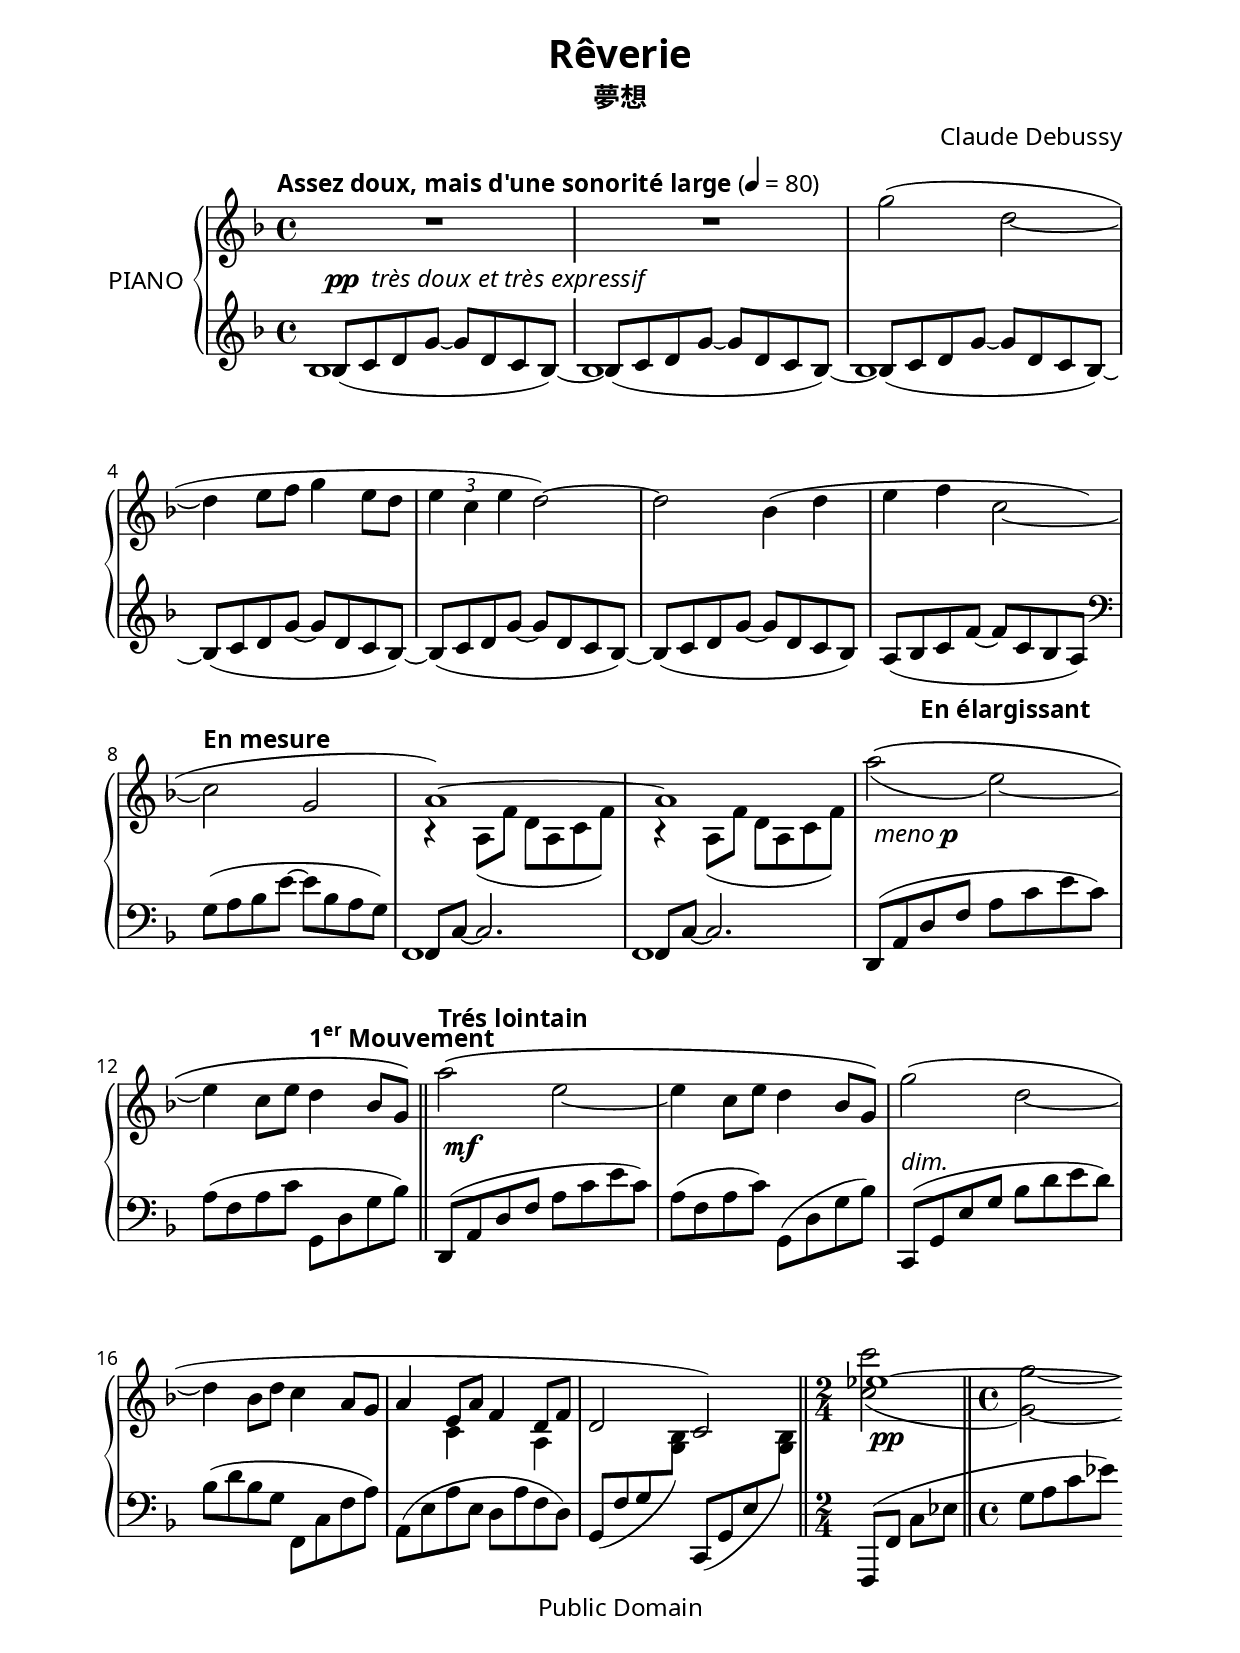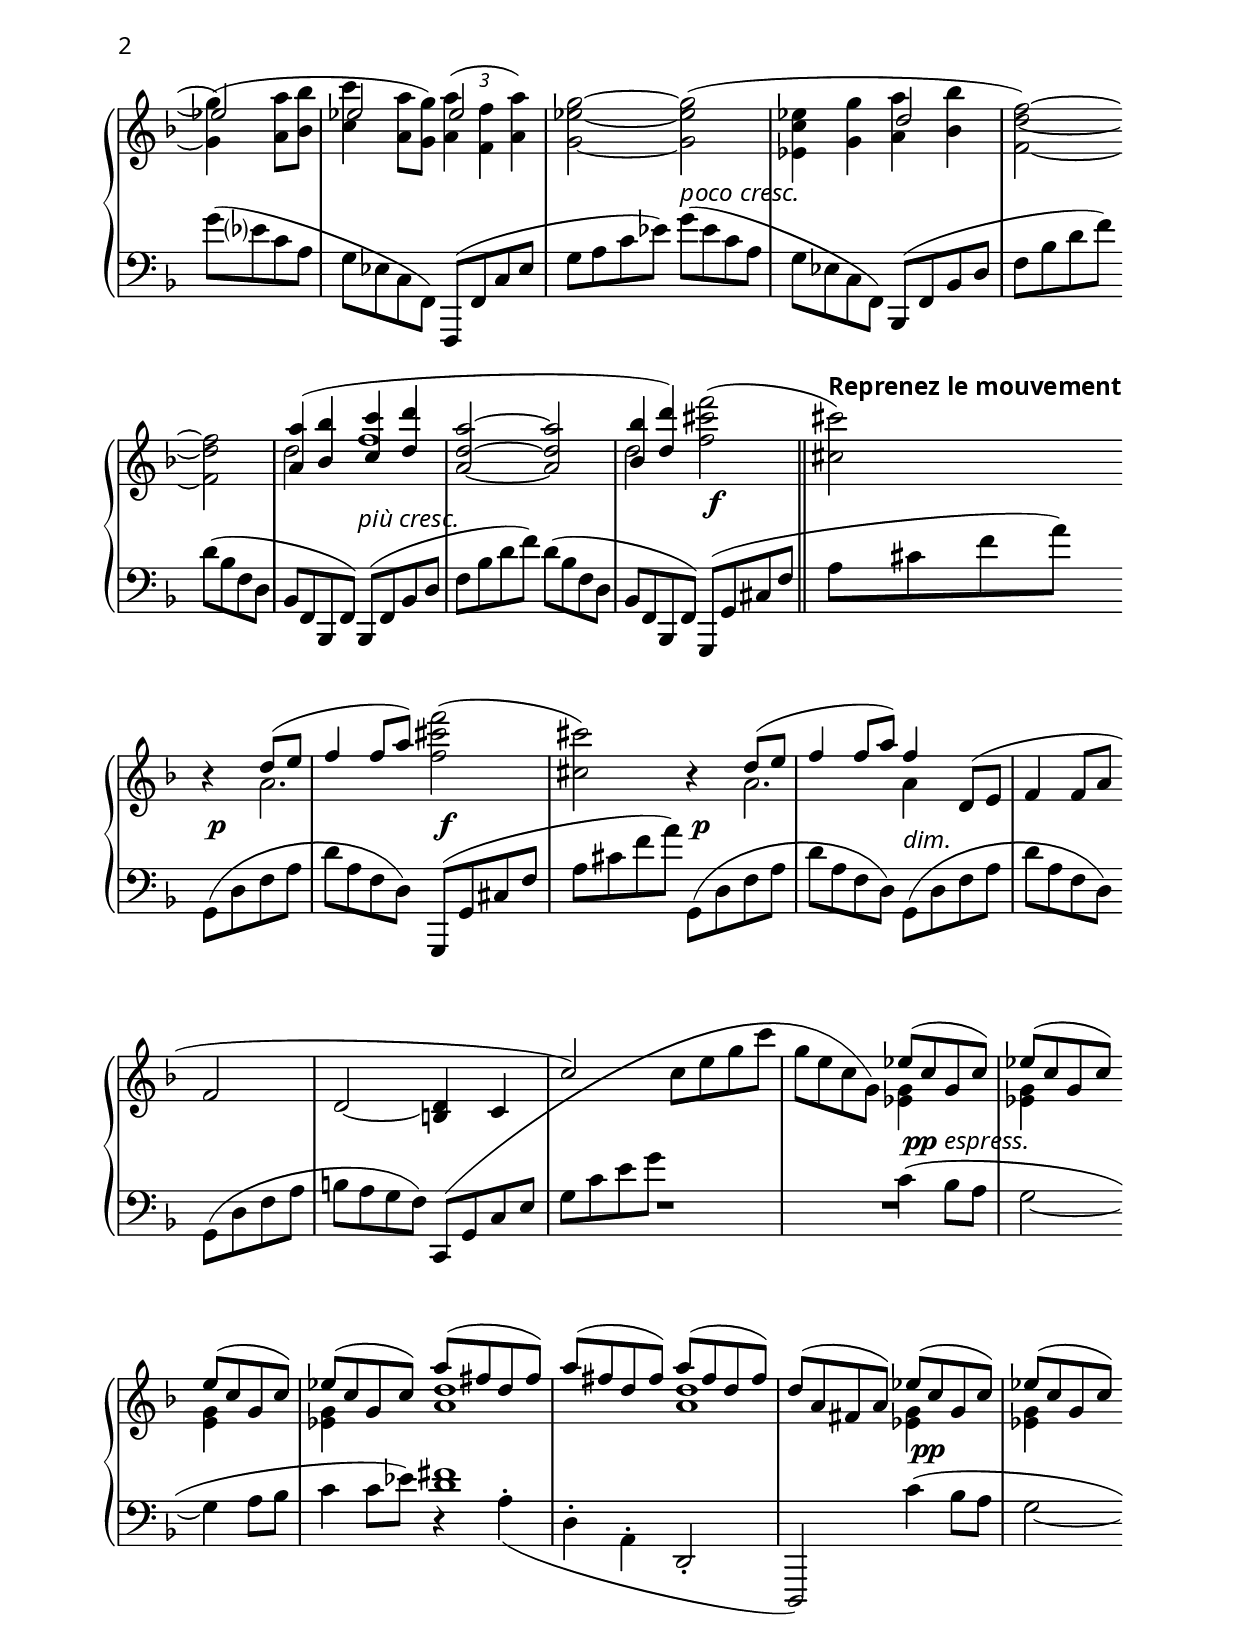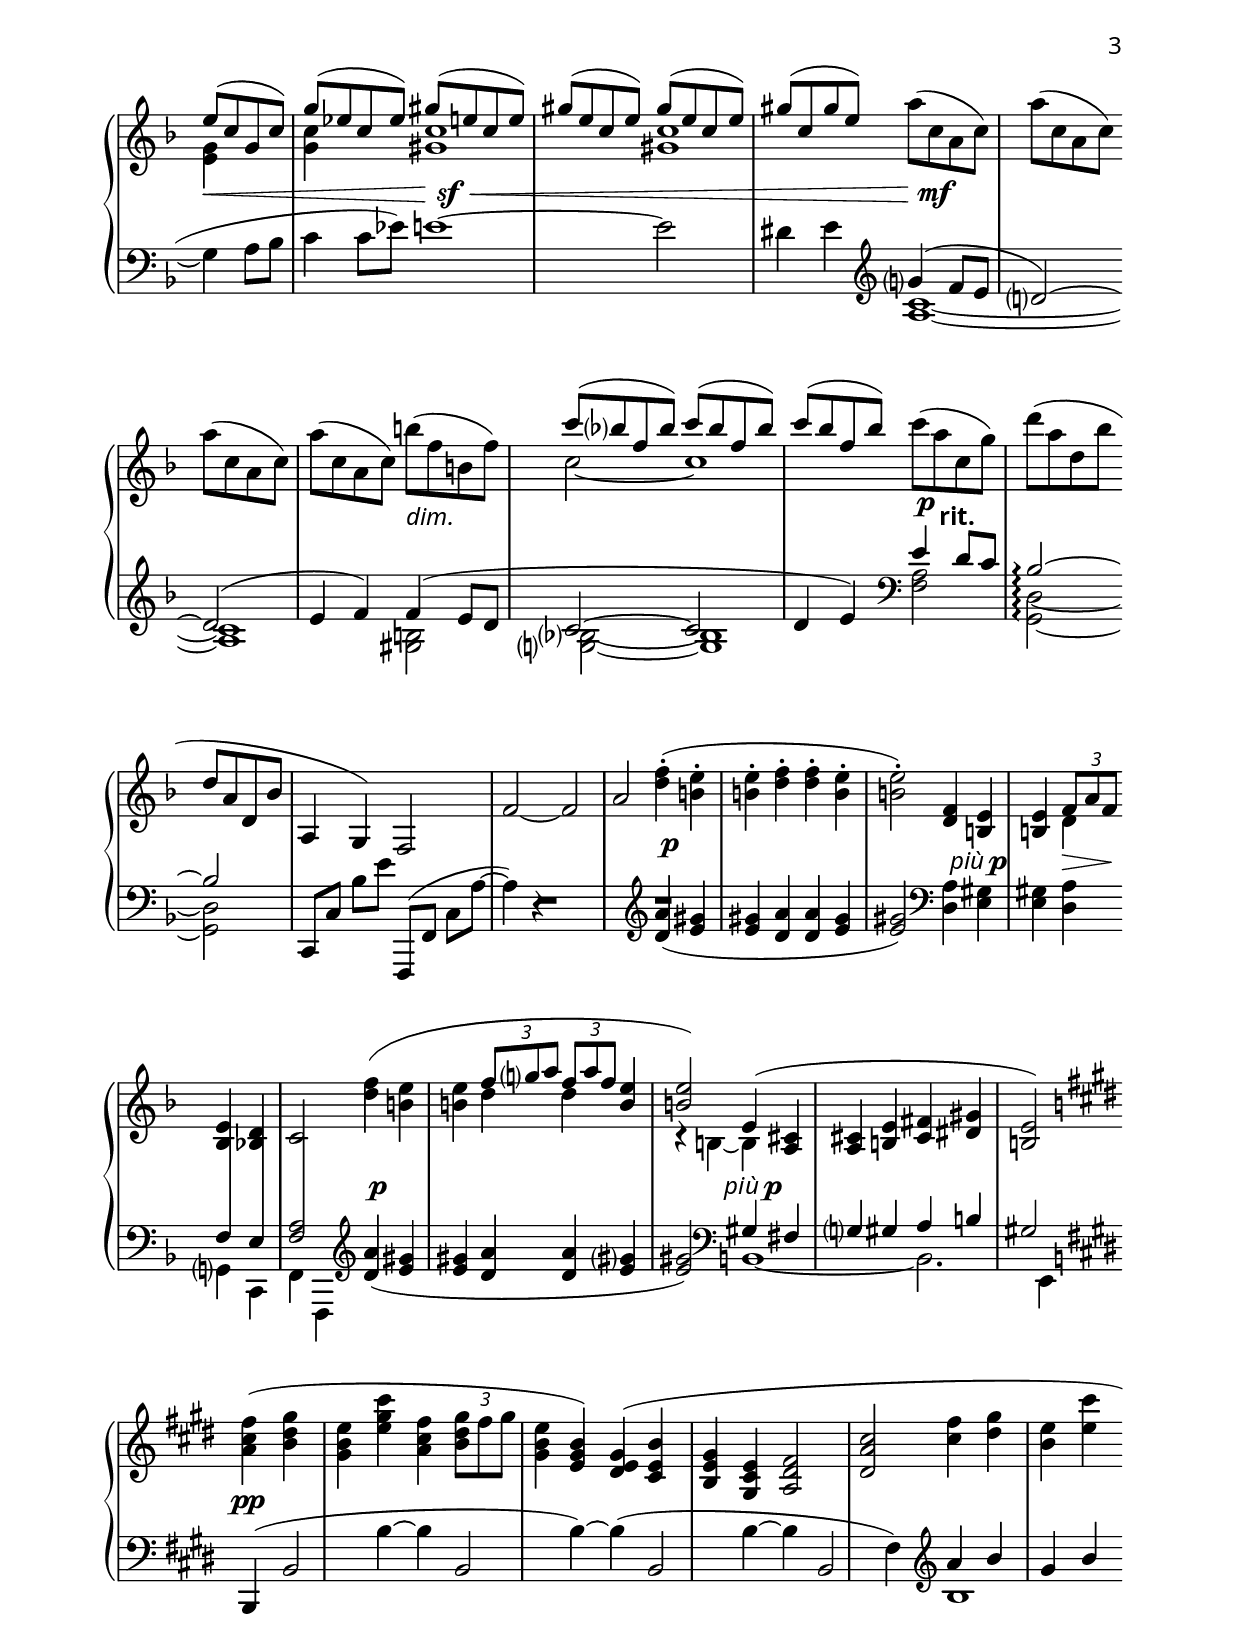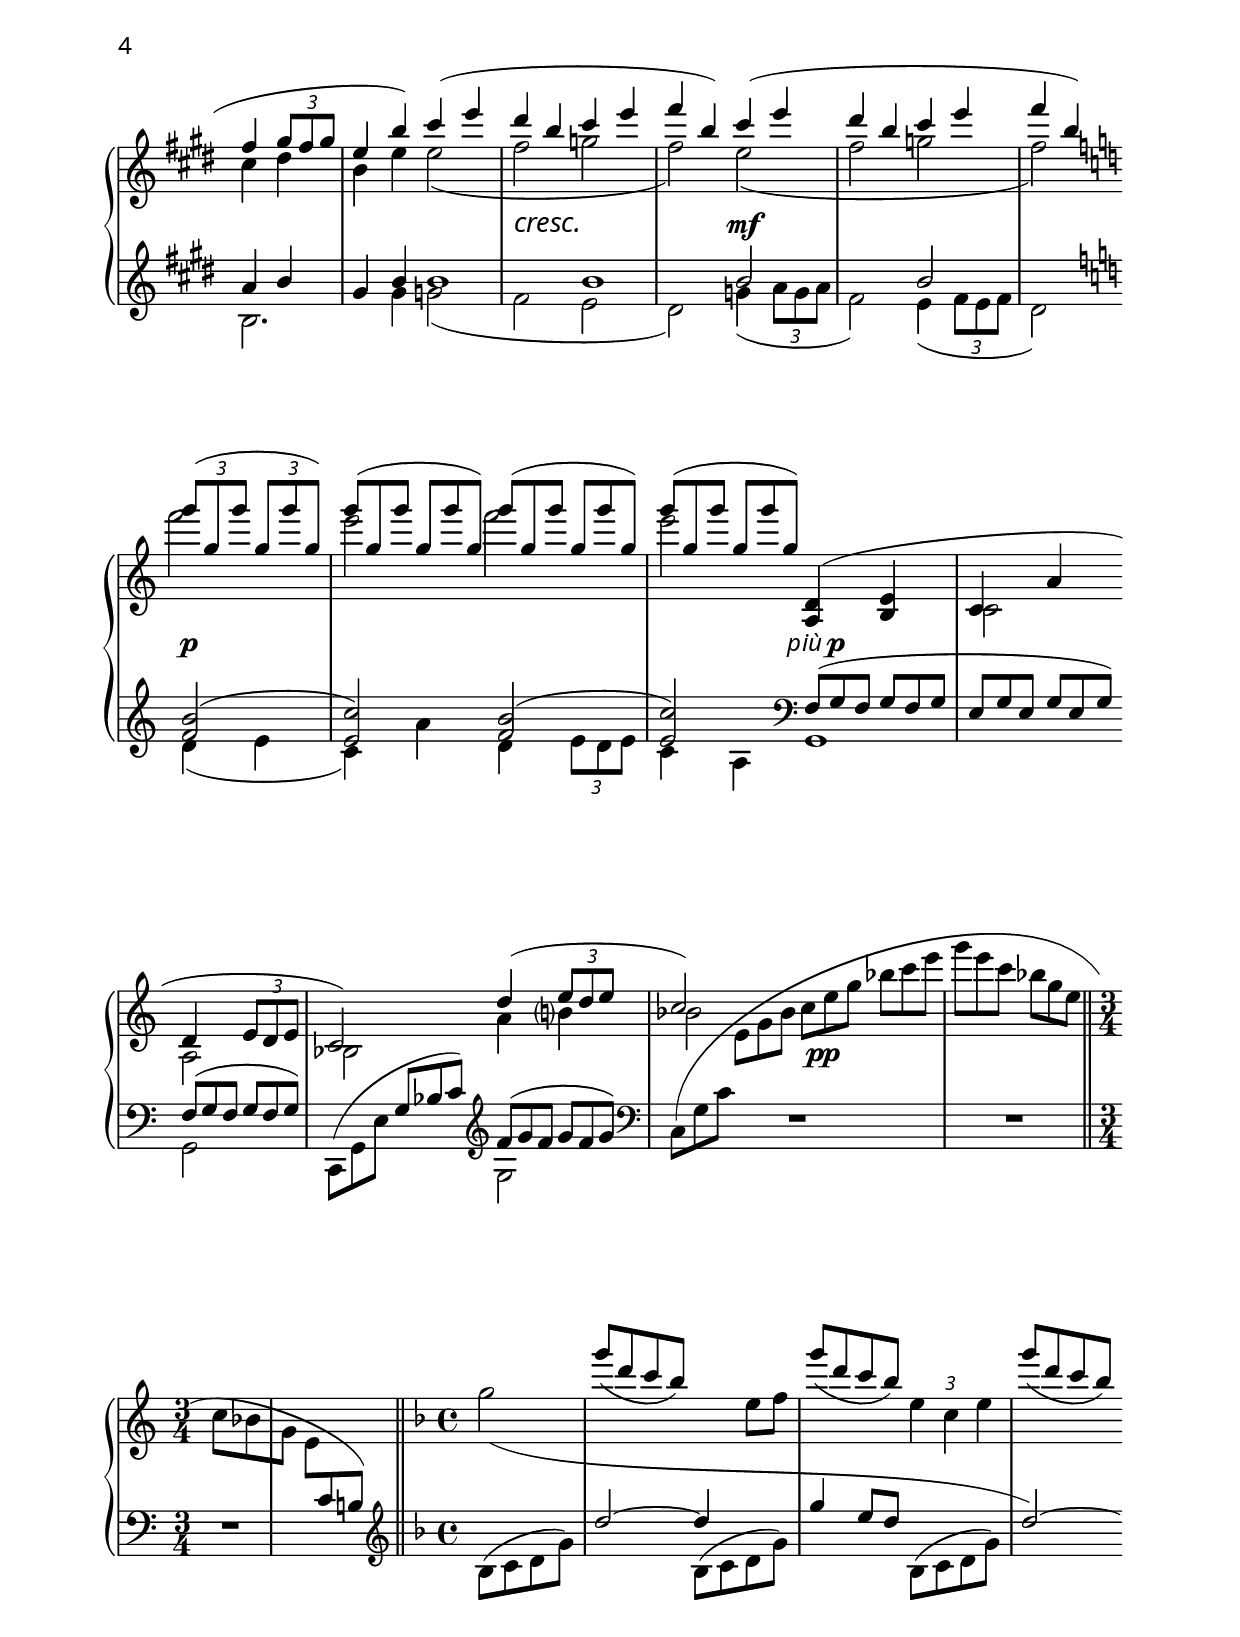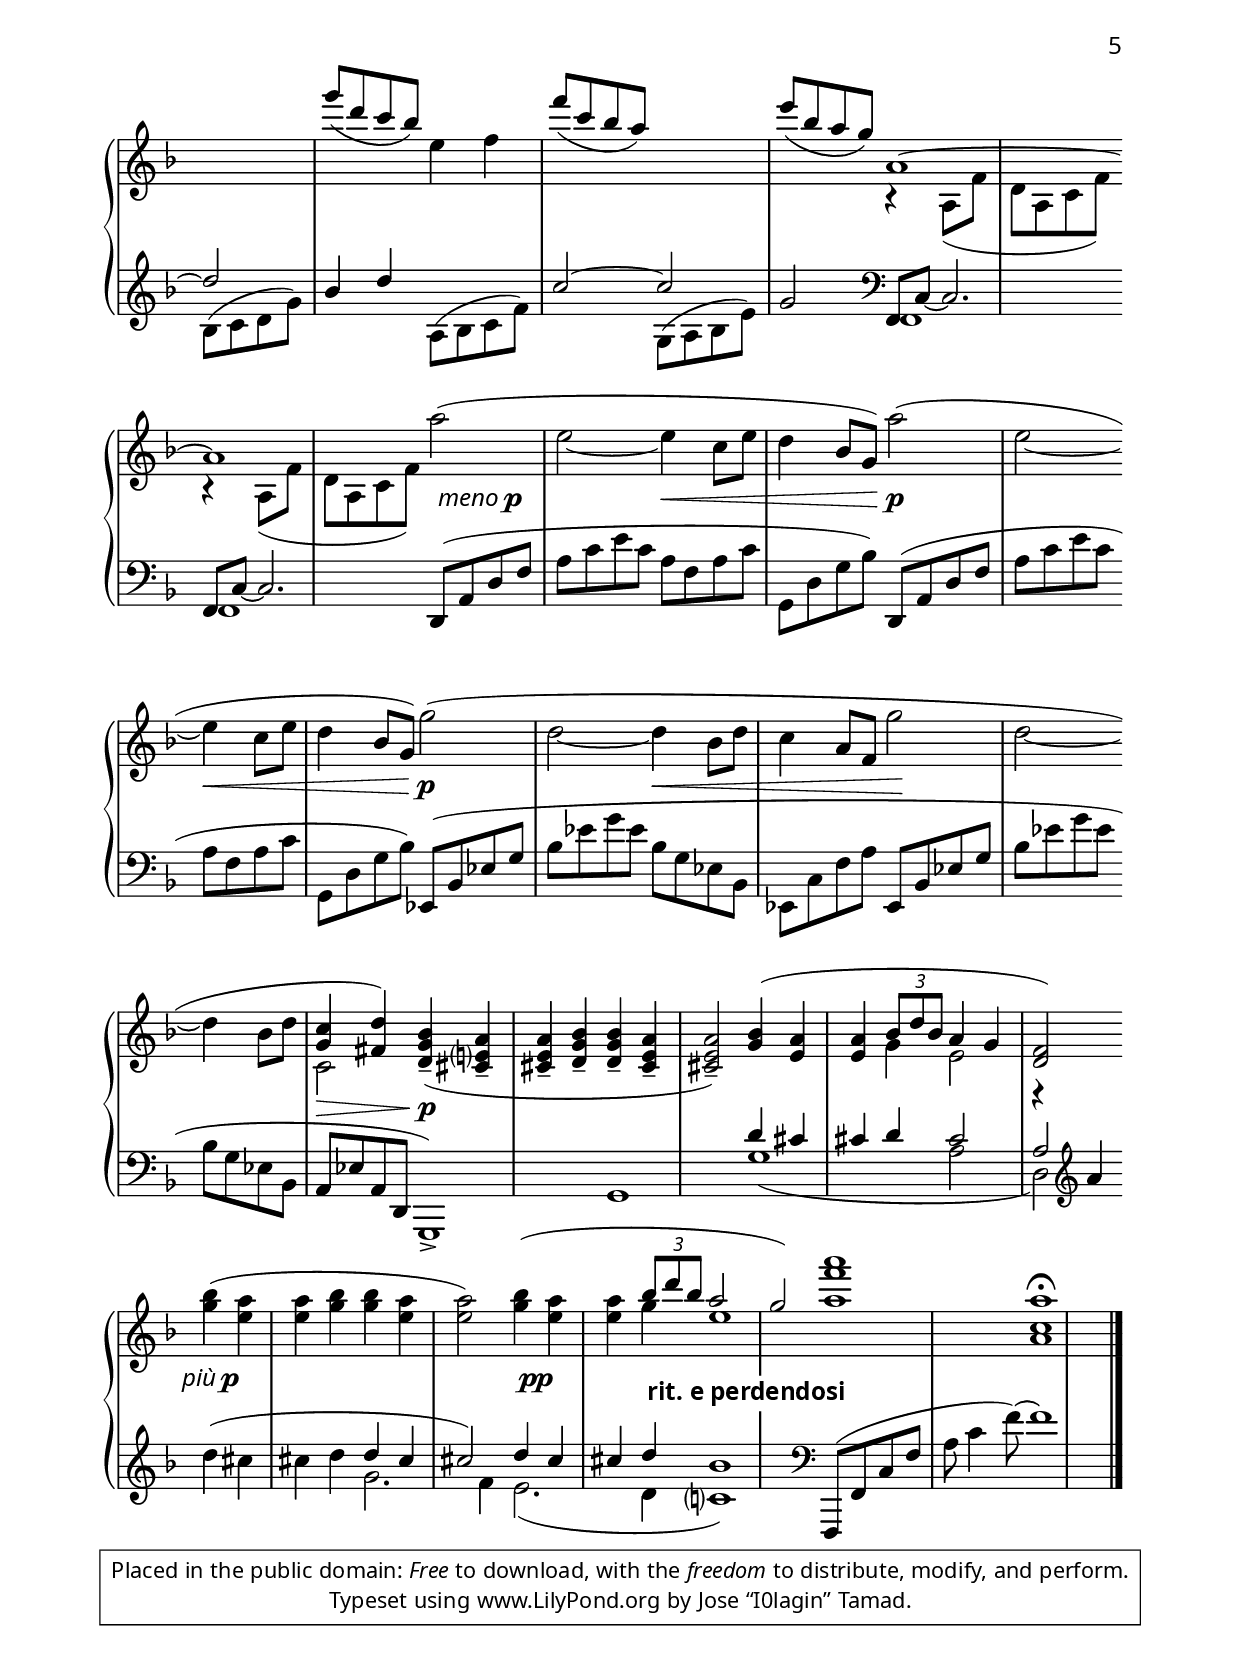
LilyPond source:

\version "2.24.4"

%% MOLA Guidelines for Music Preparation stuff
#(set-global-staff-size 21.26)
%% 21.26: 7.5mm
%% 22.67: 8.0mm
%% 24.09: 8.5mm

\header {

  title = "Rêverie"
  subtitle = "夢想"
  composer = "Claude Debussy"
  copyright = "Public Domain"
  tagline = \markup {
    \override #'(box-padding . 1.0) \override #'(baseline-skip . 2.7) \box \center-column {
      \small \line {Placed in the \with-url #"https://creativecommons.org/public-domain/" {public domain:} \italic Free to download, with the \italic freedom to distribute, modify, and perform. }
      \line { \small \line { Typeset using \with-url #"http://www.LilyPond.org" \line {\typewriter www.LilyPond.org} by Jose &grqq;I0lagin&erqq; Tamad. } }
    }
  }  
}

\paper {

  #(set-paper-size "a4")
  top-margin = 1.4\cm
  bottom-margin = 1.4\cm
  right-margin = 2\cm
  left-margin = 2\cm
  %% fluc. 1.0-2.0; take RL
  
  #(define fonts
    (set-global-fonts
     #:roman "MLMRoman8, Harano Aji Mincho"
     #:sans "MLMSans8, Harano Aji Gothic"
     #:typewriter "MLMMono8"
     #:factor (/ staff-height pt 20)
   ))
  #(include-special-characters)

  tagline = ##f
  print-all-headers = ##f
  ragged-last = ##f
  
}

% QOL
mBreak = { \break }
pBreak = { \break }
sustainTap = \sustainOff\sustainOn
toUpper = { \change Staff = "pianoUpper" }
toLower = { \change Staff = "pianoLower" }
toUpperStem = { \toUpper \stemDown }
toLowerStem = { \toLower \stemUp }

% subdividing beams
divtwo = { \set subdivideBeams = ##t \set baseMoment = #(ly:make-moment 1/2) \set beatStructure = 1,1 }
divfour = { \set subdivideBeams = ##t \set baseMoment = #(ly:make-moment 1/4) \set beatStructure = 1,1,1,1 }
diveight = { \set subdivideBeams = ##t \set baseMoment = #(ly:make-moment 1/8) \set beatStructure = 2,2,2,2 }
divsixteen = { \set subdivideBeams = ##t \set baseMoment = #(ly:make-moment 1/16) \set beatStructure = 4,4,4,4 }

\version "2.24.4"

globalLayout = {

  %%1
  \tempo \markup {Assez doux, mais d'une sonorité large} 4=80
  s1 |

  %%2-3
  s1*2

  %%4-6
  
  s1*3

  %%7
  
  s1
  
  %%8
  \tempo \markup {En mesure} s1

  %%9
  s1

  %%10
  
  s1

  %%11
  s4
  \tempo \markup { \raise #3 { En élargissant } {　} } s2.

  %%12
  s2 \tempo \markup { \concat { 1 \super er } Mouvement } s2

  %%13
  \bar "||"
  \tempo \markup { Trés lointain }
  s1

  %%14-15
  s1*2

  %%16
  
  s1

  %%17-18
  s1*2

  %%19
  \bar "||"
  \time 2/4
  s2

  %%20
  \bar "||"
  \time 4/4
  s1

  %%21-27
  s1*7

  %%28
  \bar "||"
  \tempo \markup { Reprenez le mouvement }
  s1
  

}
 % time, tempo markings, keys, barlines, etc.
\version "2.24.4"

globalMidi = {

  %%1
  s1 |
  
}
 % tempo changes & MIDI dynamics
\version "2.24.4"

menoP = #(make-dynamic-script
  (markup #:normal-text #:italic "meno" #:dynamic "p")
)

ppEspress = #(make-dynamic-script
  (markup #:dynamic "pp" #:normal-text #:italic "espress.")
)

piuP = #(make-dynamic-script
  (markup #:normal-text #:italic "più" #:dynamic "p")
)

blank = {
  s1 |
  s1 |
  s1 |
  s1 |
}

\parallelMusic pianoDynamicsUpper,pianoDynamicsBetween,pianoDynamicsLower,pianoDynamicsMidi {

  %1
  s1 |
  \once \override DynamicText.extra-offset = #'(0 . -1)
  s1\pp |
  s1 |
  s1\ppp |

  %2-10
  \repeat unfold 9 \blank

  %11
  s1 |
  \override DynamicText.self-alignment-X = -1
  s1\menoP |
  s1 |
  s1\pp |

  %12
  \blank

  %13
  s1 |
  s1\mf |
  s1 |
  s1\f |

  %14
  \blank

  %15
  s1 |
  s1-\markup {\italic "dim."} |
  s1 |
  s1\> |

  %16-18
  \repeat unfold 3 \blank

  %19
  s1 |
  s1\pp |
  s1 |
  s1\ppp |

  %20-21
  \blank \blank

  %22
  s1 |
  s1-\markup { \italic "poco cresc." } |
  s1 |
  s1\< |

  %23-24
  \blank \blank

  %25
  s1 |
  s1-\markup { \italic "più cresc."} |
  s1 |
  s1 |

  %26
  \blank

  %27
  s1 |
  s1\f |
  s1 |
  s2.\ff s4\> |

  %28
  s1 |
  s1\p |
  s1 |
  s2.\pp s4\< |

  %29
  s1 |
  s1\f |
  s1 |
  s2.\ff s4\> |

  %30
  s1 |
  s1\p |
  s1 |
  s1\pp |

  %31
  s1 |
  s1-\markup {\italic "dim."} |
  s1 |
  s1\> |

  %32-34
  \blank \blank \blank

  %35
  s1 |
  s1\ppEspress |
  s1 |
  s1\ppp |

  %36-38
  \repeat unfold 3 \blank

  %39
  s1 |
  s1\pp |
  s1 |
  s1 |

  %40
  s1 |
  s1\< |
  s1 |
  s1\< |

  %41
  s1 |
  s1\sf\< |
  s1 |
  s8\sf s4.\ppp\< s2|

  %42
  s1 |
  s1 |
  s1 |
  s1 |

  %43
  s1 |
  s1\mf |
  s1 |
  s1\f |

  %44
  \blank

  %45
  s1 |
  s1-\markup {\italic "dim."} |
  s1 |
  s1\> |

  %46
  \blank

  %47
  s1 |
  s1\p-\markup { \halign #-2.5 \upright \bold "rit."} |
  s1 |
  s1\pp |

  %48-50
  \repeat unfold 3 \blank

  %51
  s1 |
  \once \override DynamicText.Y-offset = 1
  s1\p |
  s1 |
  s1 |

  %52
  \blank

  %53
  s1 |
  s2.\piuP s4\> |
  s1 |
  s1\> |

  %54
  s1 |
  s1\! |
  s1 |
  s1\ppp |

				%55
  s1 |
  s1\p |
  s1 |
  s1\pp |

				%56
  \blank

				%57
  s1 |
  \override DynamicText.self-alignment-X = 0
  s1\piuP |
  s1 |
  s1\ppp |

				%58
  \blank

				%59
  s1 |
  s1\pp|
  s1 |
  s1\ppp |

				%60-64
  \repeat unfold 5 \blank

				%65
  s1 |
  \override DynamicText.self-alignment-X = 0
  \override DynamicTextSpanner.style = #'none
  s2 s2\cresc |
  s1 |
  s2 s2\< |

				%66
  \blank

				%67
  s1 |
  s1\mf |
  s1 |
  s1\f |

				%68
  \blank

				%69
  s1 |
  s1\p |
  s1 |
  s1\pp |

				%70
  \blank

				%71
  s1 |
  \once \override Staff.DynamicText.whiteout = ##t
  s1\piuP |
  s1 |
  s1\pp |

				%72-73
  \repeat unfold 2 \blank

				%74
  s1 |
  \override DynamicText.self-alignment-X = -1
  s1\pp |
  s1 |
  s1\ppp |

				%75-83
  \repeat unfold 8 \blank
  s2. |
  s2. |
  s2. |
  s2. |

				%84
  s1 |
  s1\menoP |
  s1 |
  s1\ppp |

				%85
  s1 |
  s1\< |
  s1 |
  s1\< |

				%86
  s1 |
  \override DynamicText.self-alignment-X = 0
  s1\p |
  s1 |
  s1\pp |

				%87
  s1 |
  s1\< |
  s1 |
  s1\< |

				%88
  s1 |
  s1\p |
  s1 |
  s1\mp |

				%89
  s1 |
  s1\< |
  s1 |
  s1\< |

				%90
  s1 |
  s1\! |
  s1 |
  s1 |

				%91
  s1 |
  s2 s2\> |
  s1 |
  s2 s2\f\> |

				%92
  s1 |
  s1\p |
  s1 |
  s1\pp |

				%93-95
  \repeat unfold 3 \blank

				%96
  s1 |
  s1\piuP |
  s1 |
  s1\ppp |

				%97
  \blank

				%98
  s1 |
  \override DynamicText.self-alignment-X = -1
  s2.\pp
  \once \override Score.MetronomeMark.direction = #0
  \once \override Score.MetronomeMark.Y-offset = #-6
  \tempo\markup { \whiteout \pad-markup #0.5 "rit. e perdendosi" }
  s4 |
  s1 |
  s1\pppp |

				%99
  \blank

				%100
  s1 |
  s1 |
  s1 |
  s1\> |

				%101
  s1 |
  s1 |
  s1 |
  s1\ppppp |
  
}
 % dynamics & hairpins for layout
\version "2.24.4"

% 

\parallelMusic pianoUpper,pianoLower,pianoPedal {
  
  %1
  \key f \major R1 |
  \key f \major <<
    { 
      \once \override TextScript.X-offset = #3.5
      \once \override TextScript.Y-offset = #4.1
      bes8_( 
      ^\markup { \italic \whiteout \pad-markup #0.5 "très doux et très expressif" }
      c d g_~ g d c bes_~) } \\
    { 
      \override NoteColumn.force-hshift = #-1.4
      \tag #'layout bes1
    }
  >> |
  \set Staff.pedalSustainStyle = #'bracket
  s1\sustainOn |

  %2
  R1 |
  <<
    { bes8_( c d g_~ g d c bes8_~) } \\
    { bes1 }
  >>  |
  s1 |

  %3
  g''2^( d_~ |
  <<
    { bes8_( c d g_~ g d c bes_~) } \\
    { bes1 }
  >>  |
  s1 |

  \mBreak

  %4  
  d4 e8 f g4 e8 d |
  <<
    { bes8_( c d g_~ g d c bes_~) } \\
    {  }
  >>  |
  s1 |

  %5
  \omit TupletBracket
  \tupletUp \once \override TupletNumber.Y-offset = #2.4
  \tuplet 3/2 { e4 c e } d2)~ |
  <<
    { bes8_( c d g_~ g d c bes_~) } \\
    {  }
  >>  |
  s1 |

  %6
  d2 << \stemDown { bes4^( d } \\ { } >> |
  <<
    { bes8_( c d g_~ g d c bes) } \\
    {  }
  >>  |
  s1 |

  %7
  << { \stemDown e4 f c2_~ } \\ { } >> |
  a8_( bes c f_~ f c bes a) |
  s1\sustainTap |

  \mBreak

  %8
  << { \stemDown c2 \stemNeutral g } \\ { } >> |
  \clef bass g8^( a bes e^~ e bes a g) |
  s1\sustainTap |

  %9
  <<
    { a1)^~ } \\
    { r4 a,8_( f' d a c f) } 
  >> |
  <<
    { f,8 c'_~ c2. } \\
    { \override NoteColumn.force-hshift = #-1.4 \tag #'layout f,1 }
  >> |
  s1\sustainTap |

  %10
  <<
    { a1 } \\
    { r4 a,8_( f' d a c f) } 
  >> |
  <<
    { f8 c'_~ c2. } \\
    { \override NoteColumn.force-hshift = #-1.4 \tag #'layout f,1 }
  >> |
  s1 |

  %11
  a'2_(^\( e_)_~ |
  d8^( a' d f a c e c) |
  s1\sustainTap |

  \mBreak

  %12
  e4 c8 e d4 bes8 g\) |
  a8^( f a c g, d' g bes) |
  s2 s2\sustainTap |

  %13
  a'2^\( e_~ |
  d,,8^( a' d f a c e c) |
  s1\sustainTap |

  %14
  e4 c8 e d4 bes8 g\) |
  a8^( f a c) g,( d' g bes) |
  s2 s2\sustainTap |

  %15
  <<
    { \stemNeutral g'2^( d_~ } \\
    { }
  >> |
  c,,8^( g' e' g bes d e d) |
  s1\sustainTap |

  \pBreak

  %16
  <<
    { \stemNeutral d4 bes8 d c4 a8 g } \\
    { }
  >> |
  bes8^( d bes g \stemDown f, c' f a) |
  s2 s2\sustainTap |

  %17
  <<
    { a4 e8 a f4 d8 f }\\
    { s4 c s4 a }
  >> |
  a,8^( e' a e d a' f d) |
  s2\sustainTap s2\sustainTap |

  %18
  <<
    { d2 c) } \\
    { }
  >> |
  \stemUp g,8_( f' g \toUpperStem < g bes >) \toLowerStem c,,_( g' e' \toUpperStem < g bes >) |
  s2\sustainTap s2\sustainTap |

  %19
  <<
    { ees'1^~ } \\
    { < c c' >2( < g g' >)~ }
  >> |
  \toLower \stemNeutral f,,8^( f' c' ees g a c ees) |
  s1\sustainTap |

  \mBreak

  %20
  << 
    { ees'2 ees } \\
    { < g, g' >4^( < a a' >8 < bes bes' > < c c' >4 < a a' >8 < g g' >) }
  >> |
  \stemDown g8^( ees c a g ees c f,) |
  s1 |

  %21
  <<
    { ees'2 s2 } \\
    { 
      \omit TupletBracket
      \tupletUp
      \tuplet 3/2 { < a, a' >4^( < f f' > < a a' > } ) < g_~ ees'_~ g^~ >2
    }
  >> |
  \stemNeutral f,8^( f' c' ees g a c ees)  |
  s1\sustainTap |

  %22
  <<
    { s1 } \\
    { q2^( < ees c' ees >4 < g g' > }
  >> |
  \stemDown g8^( ees c a g ees c f,) |
  s1 |
  
  %23
  <<
    { d'2 s2 } \\
    { < a a' >4 < bes bes' > < f_~ d'_~ f^~ >2) }
  >> |
  \stemNeutral bes,8^( f' bes d f bes d f) |
  s1\sustainTap |

  \mBreak

  %24
  <<
    { s2 < a a' >4^( < bes bes' > } \\
    { < f d' f >2 d' }
  >> |
  d8^( bes f d bes f bes, f')) |
  s1 |

  %25
  <<
    { < c c' >4 < d d' > < a_~ d^~ a'^~ >2 } \\
    { f'1 }
  >> |
  bes,8^( f' bes d f bes d f) |
  s1\sustainTap |

  %26
  <<
    { < a, d a' >2 < bes bes' >4 < d d' >) } \\
    { s2 d }
  >> |
  d8^( bes f d bes f bes, f') |
  s1 |

  %27
  < f cis' f >2^( < cis cis' >) |
  g,8^( g' cis f a cis f a) |
  s1\sustainTap |

  \mBreak

  %28
  r4 <<
    { d8( e f4 f8 a) } \\
    { a,2. }
  >> |
  g,,8^( d' f a d a f d) |
  s1\sustainTap |

  %29
  < f' cis' f >2^( < cis cis' >) |
  g,,8^( g' cis f a cis f a) |
  s1\sustainTap |

  %30
  r4 <<
    { d8( e f4 f8 a) } \\
    { a,2. }
  >> |
  g,,8^( d' f a d a f d) |
  s1\sustainTap |

  %31
  <<
    { f'4 } \\
    { a,4 }
  >> d,8^( e f4 f8 a |
  g,8^( d' f a d a f d) |
  s1\sustainTap |

  \mBreak

  %32
  f2 d2_~ |
  g,8^( d' f a b a g f) |
  s1\sustainTap |

  %33
  < b d >4 c \once \stemUp c'2) |
  \shape #'((0 . 0) (5 . -7) (-2 . 3) (0 . 0)) Slur
  c,8^( g' c e g c e g |
  s1\sustainTap |

  %34
  \toLower R1 |
  \toUpper c8 e g c g e c g) |
  s1 |

  %35
  \toUpper <<
    { \repeat unfold 2 { ees8^( c g c) } } \\
    { < ees, g >4 s4 q4 s4 }
  >> |
  \toLower c,4^( bes8 a g2_~ |
  s1\sustainTap |

  \pBreak

  %36
  <<
    { \repeat unfold 2 { ees'8^( c g c) } } \\
    { < ees, g >4 s4 q4 s4 }
  >> |
  g4 a8 bes c4 c8 ees) |
  s1 |

  %37
  <<
    { \repeat unfold 2 { a'8^( fis d fis) } } \\
    { < a, d >1 } 
  >> |
  <<
    { < d fis >1 } \\
    { d,4\rest a'4^._( d,^. a^. }
  >> |
  s1\sustainTap |

  %38
  <<
    { a'8^( fis d fis) d^( a fis a) } \\
    { < a d >1 } 
  >> |
  << { } \\ { \stemUp d,2_. d,) } >> |
  s1 |

  %39
  <<
    { \repeat unfold 2 { ees'8( c g c) } } \\
    { < ees, g >4 s q s }
  >> |
  c'''4^( bes8 a g2_~ |
  s1\sustainTap |

  \mBreak

  %40
  <<
    { ees'8( c g c) g'( ees c ees) } \\
    { < ees, g >4 s < g c > s }
  >> |
  g4 a8 bes c4 c8 ees) |
  s2 s2\sustainTap |

  %41
  <<
    { \repeat unfold 2 { gis'8^( e c e) } } \\
    { < gis, c >1 } 
  >> |
  e1^~ |
  s1\sustainTap |

  %42
  <<
    { gis'8^( e c e) gis^( c, gis' e) } \\
    { < gis, c >1 }
  >> |
  e2 dis4 e |
  s2 s2\sustainTap | 

  %43 
  \repeat unfold 2 { a'8^( c, a c) } |
  \clef treble <<
    { g4^( f8 e d2)^~ } \\
    { < a c >1_~ }
  >> |
  s1 |
  
  \mBreak

  %44
  \repeat unfold 2 { a'8^( c, a c) } |
  <<
    { d2^( e4 f) } \\
    { < a, c >1 }
  >> |
  s1 |

  %45
  b'8^( f b, f') <<
    { c'^( bes f bes) } \\
    { c,2_~ }
  >> |
  <<
    { f'4^( e8 d c2^~ } \\
    { < gis b >2 < g bes >_~ }
  >> |
  s2\sustainTap s2\sustainTap |

  %46
  <<
    { \repeat unfold 2 { c'8^( bes f bes) } } \\
    { c,1 }
  >> |
  <<
    { c2 d4 e) } \\
    { < g, bes >1 }
  >> |
  s2 s2\sustainTap |

  %47
  c'8^( a c, g') d'^( a d, bes' |
  \clef bass <<
    { e'4 d8 c bes2\arpeggio^~ } \\
    { < f a >2 < g, d' >\arpeggio_~ }
  >> |
  s2\sustainTap s2\sustainTap |

  \mBreak

  %48
  d,8 a d, bes' a,4 g) |
  <<
    { bes'2 } \\
    { < g, d' >2 }
  >> c,8[ c'] bes'[ e] |
  s2 s2\sustainTap |

  %49
  f2 f'2_~ |
  f,,,8[^( f'] c' a'^~ a4) r |
  s1\sustainTap |

  %50
  f2 a |
  R1 |
  s1 |

				%51
  < d f >4^.^( < b e >^. q^. < d f >^. |
  \clef treble < d a' >4_( < e gis > q < d a' > |
  \repeat unfold 4 s4\sustainTap |

				%52
  q4^. < b e >4^. q2^.) |
  q4 < e gis > q2) |
  \repeat unfold 3 s4\sustainTap s4 |

  %53
  < d, f >4 < b e > q << { \tuplet 3/2 { f'8 a f } } \\ { d4 } >> |
  \clef bass < d, a' >4 < e gis > q < d a' > | 
  \repeat unfold 4 s4\sustainTap |

  \mBreak

  %54
  < b e >4 < bes d > c2 |
  <<
    { \crossStaff { f4 e < f a >2 } } \\
    { g,4 c, f f, }
  >> |
  \repeat unfold 4 s4\sustainTap |

				%55
  <<
    {
      \shape #'((0 . -3) (0 . 0) (0 . 0) (0 . 0)) Slur
      \once \override Rest.transparent = ##t r4( s2 \tuplet 3/2 { f'8 g a }
    } \\
    { < d, f >4 < b e > q d }
  >> |
  \clef treble < d''' a' >4_( < e gis > q < d a' > |
  \repeat unfold 4 s4\sustainTap |

				%56
  <<
    { \tuplet 3/2 { f8 a f } < b, e >4 q2) } \\
    { d4 s4 r4 b,_~  }
  >> |
  q4 < e gis > q2) |
  \repeat unfold 3 s4\sustainTap s4 |

				%57
  <<
    { e4^( < a, cis > q < b e > } \\
    { b s2. }
  >>|
  \clef bass <<
    { gis,4 fis g gis } \\
    { b,1_~ }
  >> |
  s2\sustainTap s4\sustainTap s4\sustainTap |

				%58
  <<
    { < cis fis >4 < dis gis > < b e >2) } \\
    { }
  >> |
  <<
    { a'4 b gis2 } \\
    { b,2. e,4 }
  >> |
  s4\sustainTap s4\sustainTap s2\sustainTap |

  \pBreak

				%59
  \key e \major
  < a' cis fis >4^( < b dis gis > < gis b e > < e' gis cis > |
  \key e \major
  b4^( b'2 b'4^~ |
  s2\sustainTap s2\sustainTap |

				%60
  < a, cis fis >4 \tuplet 3/2 { < b dis gis >8 fis' gis } < gis, b e >4 < e gis b >) |
  b4 b,2 b'4)^~ |
  s2\sustainTap s2\sustainTap |

				%61
  <<
    { < dis e gis >4^( < cis e b' > < b e gis > < gis cis e > } \\
    { }
  >>|
  b4^( b,2 b'4^~ |
  s2\sustainTap s2\sustainTap|

				%62
  <<
    { < a dis fis >2 < dis a' cis > } \\
    { }
  >>|
  b4 b,2 fis'4) |
  s1\sustainTap |

				%63
  <<
    { \stemDown < cis' fis >4 < dis gis > < b e > < e cis' > } \\
    { }
  >> |
  \clef treble
  <<
    { a' b gis b } \\
    { b,1 }
  >>|
  s2\sustainTap s2\sustainTap |
  
  \mBreak
				%64
  <<
    { \stemUp fis4 \tuplet 3/2 { gis8 fis gis } e4 b') } \\
    { cis,4 dis b e }
  >>|
  <<
    { a'4 b gis b } \\
    { b,2. gis'4 }
  >> |
  s2\sustainTap s4\sustainTap s4\sustainTap |

				%65
  <<
    { cis'4^( e dis b } \\
    { e,2_( fis }
  >> |
  <<
    { b1 } \\
    { g2_( fis }
  >>|
  s2\sustainTap s2\sustainTap |

				%66
  <<
    { cis'4 e fis b,) }\\
    { g2 fis) }
  >> |
  <<
    { b1 } \\
    { e,2 dis) }
  >> |
  s2\sustainTap s2\sustainTap |


				%67
  <<
    { cis'4^( e dis b } \\
    { e,2_( fis }
  >> |
  <<
    { b'2 s2 } \\
    { g4_( \tuplet 3/2 { a8 g a } fis2) }
  >>|
  s2\sustainTap s2\sustainTap |

				%68
  <<
    { cis'4 e fis b,) }\\
    { g2 fis) }
  >> |
  <<
    { b2 s2 } \\
    { e,4_( \tuplet 3/2 { fis8 e fis } dis2) }
  >> |
  s2\sustainTap s2\sustainTap |

  \mBreak

				%69
  \key c \major
  <<
    {
      \tuplet 3/2 { g'8^( g, g' } \tuplet 3/2 { g, g' g,) }
      \omit TupletNumber
      \tuplet 3/2 { g'8^( g, g' } \tuplet 3/2 { g, g' g,) }
    } \\
    { \once \override NoteColumn.force-hshift = #-1.4 f'2 e }
  >>|
  \key c \major
  <<
    { < f b >2^( < e c' >) } \\
    { d4_( e c_) a' }
  >> |
  s2\sustainTap s2\sustainTap |

				%70
  <<
    {
      \tuplet 3/2 { g8^( g, g' } \tuplet 3/2 { g, g' g,) }
      \omit TupletNumber
      \tuplet 3/2 { g'8^( g, g' } \tuplet 3/2 { g, g' g,) }
    } \\
    { \once \override NoteColumn.force-hshift = #-1.4 f'2 e }
  >>|
  <<
    { < f b >2^( < e c' >) } \\
    { d4 \tuplet 3/2 { e8 d e } c4 a }
  >> |
  s2\sustainTap s2\sustainTap |

				%71
  <<
    { < a,,, d >4^( < b e > c a' } \\
    { s2 c, }
  >> |
  \clef bass
  <<
    \omit TupletNumber
    {
      \tuplet 3/2 { f8^( g f } \tuplet 3/2 { g8 f g }
      \tuplet 3/2 { e8 g e } \tuplet 3/2 { g8 e g) }
    } \\
    { g,1 }
  >> |
  s2\sustainTap s2\sustainTap |

  \mBreak
  
				%72
  <<
    \undo \omit TupletNumber
    { d4 \tuplet 3/2 { e8 d e } c2) } \\
    { a2 bes }
  >>|
  <<
    { \tuplet 3/2 { f'8^( g f } \tuplet 3/2 { g8 f g) } } \\
    { g,2 }
  >>
  \omit TupletNumber
  \shape #'((0 . -3.2) (0 . 0) (0 . 0) (0 . 0)) Slur
  \stemDown \tuplet 3/2 { c,8^( g' e' } \stemUp \tuplet 3/2 { g bes c) } \stemNeutral
  |
  s2\sustainTap s2\sustainTap |

				%73
  <<
    { d'4^( \tuplet 3/2 { e8 d e } c2) } \\
    { a4 b! bes2 }
  >> |
  \clef treble
  <<
    \omit TupletNumber
    { \tuplet 3/2 { f8^( g f } \tuplet 3/2 { g8 f g) } } \\
    { g,2 }
  >>
  \clef bass
  \omit TupletNumber
  \stemDown \tuplet 3/2 { c,8^( g' c }
  \toUpper \tuplet 3/2 { e g bes } \stemNeutral
  |
  s2\sustainTap s2\sustainTap |

				%74
  \toLower R1 |
  \tuplet 3/2 { c8 e g }
  \tuplet 3/2 { bes8 c e }
  \tuplet 3/2 { g e c }
  \tuplet 3/2 { bes g e } |
  s1 |

  \mBreak

				%75
  \bar "||"
  \time 3/4
  \toUpper s2. |
  \stemDown
  c8[ bes g] e[ \toLowerStem c b!]) |
  s2. |

				%76-79; tie issues
  \bar "||"
  \time 4/4
				% melody in second voice of Upper
  \key f \major
  <<
    { \repeat unfold 4 {
      s2
     \shape #'((0 . -1.6) (0 . -1.3) (0 . -1.3) (0 . 0)) Slur
      g''8_(d c bes)
    } } \\
    {
      \shape #'((1 . 7) (5 . 5) (-6 . 9) (0 . 3)) Slur
      g2_( \toLowerStem d^~
      d4 \toUpperStem e8 f \toLowerStem g4 e8 d
      \toUpperStem \tupletUp \omit TupletBracket\tuplet 3/2 { e4 c e } \toLowerStem d2)^~
      \pBreak % pBreak for m78
      d2 bes4 d
    }
  >> |
  \key f \major
  \clef treble
  \stemDown
  \repeat unfold 4 { bes8^( c d g) s2 } |
  \repeat unfold 4 s1\sustainTap |

				%80-81 ties (to criminal organizations)
  << 
    {
      s2
      \shape #'((0 . -1.8) (0 . -1.3) (0 . -1.3) (0 . 0)) Slur
      f'8_( c bes a) s2
      \shape #'((0 . -1.6) (0 . -1.3) (0 . -1.3) (0 . 0)) Slur
      e'8_( bes a g)  } \\
    { \toUpperStem e4 f \toLowerStem c2^~ c g }
  >>|
  a,8^( bes c f) s2 g,8^( a bes e) s2 |
  s1\sustainTap s1\sustainTap |

				%82
  <<
    { a1^~ } \\
    { \toUpperStem r4 a,8_( f' d a c f) }
  >> |
  \clef bass <<
    { f,,8 c'_~ c2. } \\
    { \tag #'layout { f,1 } }
  >>|
  s1\sustainTap |

  \mBreak
				%83

  <<
    { a1 } \\
    { \toUpperStem r4 a,8_( f' d a c f) }
  >> |
  \clef bass <<
    { f8 c'_~ c2. } \\
    { \tag #'layout { f,1 } }
  >>|
  s1\sustainTap |

				%84
  a'2^( e_~ |
  \stemUp d8^( a' d f \stemNeutral a c e c |
  s1\sustainTap|

				%85
  e4 c8 e d4 bes8 g) |
  a8 f a c g, d' g bes) |
  s1 |

				%86
  a'2^( e_~ |
  \stemUp d,,8^( a' d f \stemNeutral a c e c |
  s1\sustainTap|
  
  \mBreak
				%87
  e4 c8 e d4 bes8 g) |
  a8 f a c g, d' g bes) |
  s1 |

				%88-91 slur and tie issues
  %mBreak at m91
  <<
    {
      \stemNeutral g'2^( d_~
      d4 bes8 d c4 a8 f
      g'2 d_~
      \mBreak
      d4 bes8 d < g, c >4 < fis d' >)
    } \\ 
    { s1*3 s2 c2 }
  >> |
  ees,,8^( bes' ees g bes ees g ees
  bes8 g ees bes \stemDown ees, c' f a
  \stemNeutral ees,8 bes' ees g bes ees g ees 
  bes8 g ees bes a ees' a, d, |
  s1\sustainTap s1*3 |

				%92
  < d g bes >4_-_( < cis e a >_- q_- < d g bes >_- |
  g,1_>) |
  s1\sustainTap |

				%93
  < d g bes >4_- < cis e a >_- q2_-) |
  g'1 |
  s1 |

				%94
  <<
    { < g' bes >4^( < e a > q \tuplet 3/2 { bes'8 d bes } } \\ %slur
    { s2. g4 }
  >> |
  <<
    { } \\ %slur
    { g'1_( } \\
    { \stemUp d'4 cis cis d }
  >> |
  s1\sustainTap |

				%95
  <<
    { a4 g < d f >2) } \\
    { e2 s }
  >> |
  <<
    { s2 r4 \clef treble a'4 } \\
    { a,2 d,) } \\
    { cis'2 a }
  >> |
  s1 |

  \mBreak
				%96
  < g' bes >4^( < e a > q < g bes > |
  <<
    { \stemDown d'4^( cis cis d } \\ %slur
    { }
  >> |
  s1\sustainTap |

				%97
  < g bes >4 < e a > q2) |
  <<
    { \stemUp d4 cis cis2) } \\
    { g2. f4 }
  >> |
  s1 |

				%98
  <<
    { \stemDown < g bes >4^( < e a > q \stemUp \tuplet 3/2 { bes'8 d bes } } \\ %slur
    { s2. g4 }
  >> |
  <<
    { d'4 cis cis d } \\
    { e,2._( d4 }
  >> |
  s1\sustainTap |

				%99
  <<
    { a2 g) } \\
    { e1 }
  >> |
  <<
    { bes'1 } \\
    { c,1) }
  >> |
  s1\sustainTap |

				%100
  < a f'a >1 |
  \clef bass f,,,8^( f' c' f a c4 f8)^~ |
  s1\sustainTap |

				%101
  < a, c a' >1^\fermata \fine |
  f1 \fine |
  s1 \fine |
  
}
 % the music

% when a composition includes repeats, consider using tag #'midi
% - voltas:
%   - layout: set volta/barlines and go straight to next measure
%   - midi: either put repeated music/global in a separate variable, or copy and paste, then call with \tag #'midi


mainLayout = {

  \new PianoStaff \with {
    instrumentName = \markup { "PIANO" }
    \consists "Span_arpeggio_engraver"
    \consists "Span_stem_engraver"
  } \keepWithTag #'layout <<
      
      %\autoBreaksOff
      \set PianoStaff.connectArpeggios = ##t
      \accidentalStyle piano-cautionary

      \new Staff = "pianoUpper" << 
        \globalLayout
        \pianoDynamicsUpper
        \relative { \pianoUpper }
      >>
      \new Dynamics <<
        \globalLayout
        \pianoDynamicsBetween
      >>
      \new Staff = "pianoLower" <<
        \globalLayout
        \pianoDynamicsLower
	%\pianoPedal
        \relative { \pianoLower }
      >>
    >>

}

mainMidi = {

    \new PianoStaff \with{
      instrumentName = "Piano"
      midiInstrument = "acoustic grand"
      midiMaximumVolume = 1.0
      midiMinimumVolume = 0.0
      \accepts Dynamics
      \consists "Dynamic_performer"
    }
    \keepWithTag #'midi <<
      \globalMidi
      \new Staff = "pianoUpper" << \relative { \pianoUpper } { \pianoDynamicsMidi } { \pianoPedal } >>
      \new Staff = "pianoLower" << \relative { \pianoLower } { \pianoDynamicsMidi } { \pianoPedal } >>
    >>

}

% when calling from a top main.ly, comment below

\score { 
  << \mainLayout >> % brackets just in case of ly2video (it inserts `\unfoldRepeats` after `\score` but doesn't add any brackets)
  \header {

  }
  \layout { 
  
  }
}

\score {
  << \mainMidi >>
  \midi { 
    \context { \Score midiChannelMapping = #'instrument }
  }
}